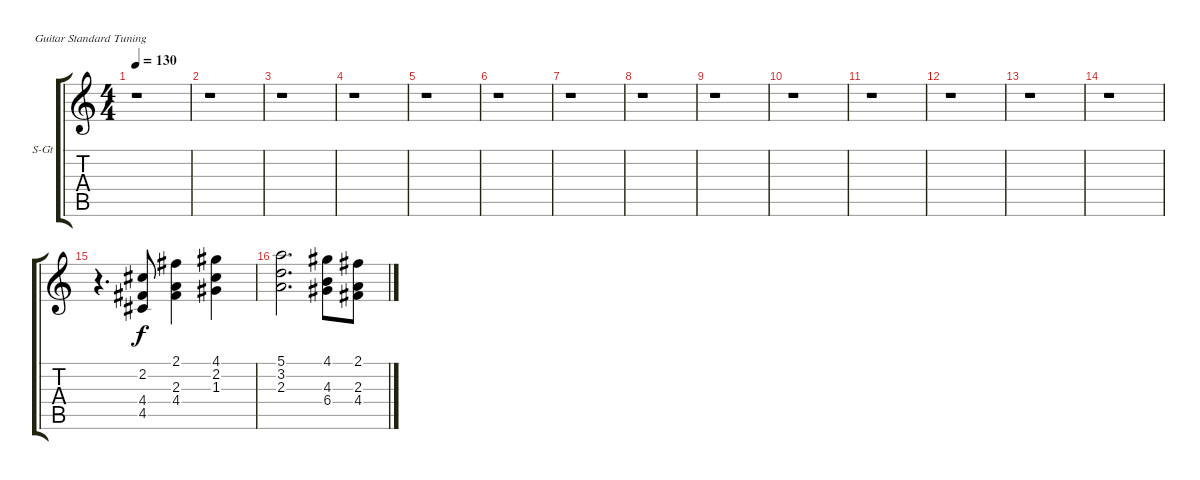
\bracketExtendMode groupsimilarinstruments
\firstSystemTrackNameOrientation horizontal
\otherSystemsTrackNameOrientation horizontal
\track ("Choir" "S-Gt") {instrument choiraahs}
\staff {score tabs}
\tuning (E4 B3 G3 D3 A2 E2)
\displaytranspose 12
\ts (4 4)
\tempo 130
\clef g2
\ks c
r.1{dy f instrument choiraahs} |
r.1 |
r.1 |
r.1 |
r.1 |
r.1 |
r.1 |
r.1 |
r.1 |
r.1 |
r.1 |
r.1 |
r.1 |
r.1 |
r.4{d} (2.2 4.4 4.5).8 (2.1 2.3 4.4).4 (4.1 2.2 1.3).4 |
(5.1 3.2 2.3).2{d} (4.1 4.3 6.4).8 (2.1 2.3 4.4).8
